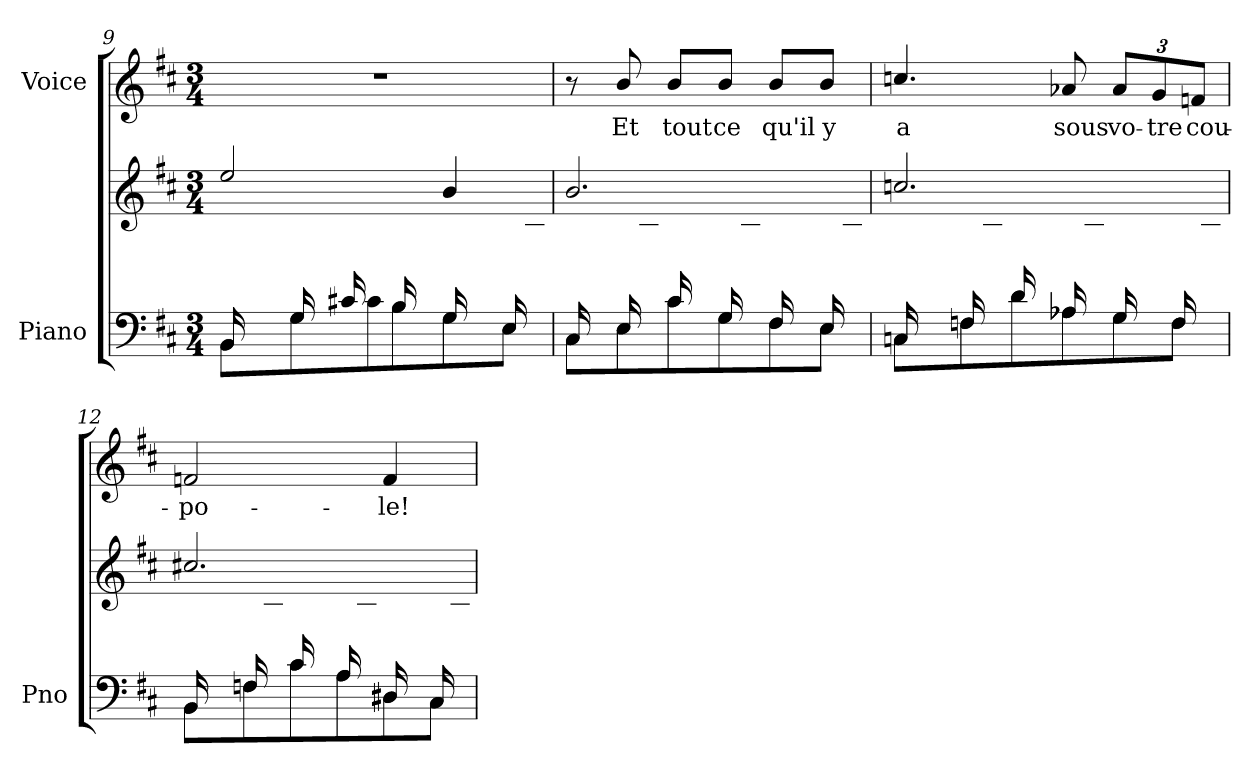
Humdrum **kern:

**kern	**kern	**kern	**text
*part2	*part2	*part1	*part1
*staff3	*staff2	*staff1	*staff1
*I"Piano	*	*I"Voice	*
*I'Pno	*	*	*
!!LO:PB:g=z
*clefF4	*clefG2	*clefG2	*
*k[f#c#]	*k[f#c#]	*k[f#c#]	*
*M3/4	*M3/4	*M3/4	*
=9	=9	=9	=9
*^	*^	*	*
16BB/LL	8BB\L	2ee/	16ryy	2.r	.
16ryy	.	.	16b\ 16cc#X\	.	.
16G/	8G\	.	16ryy	.	.
16ryy	.	.	16e\JJ	.	.
16c#X/LL	8c#\	.	16ryy	.	.
16ryy	.	.	16g\ 16b\	.	.
16B/	8B\	.	16ryy	.	.
16ryy	.	.	16e\JJ	.	.
16G/LL	8G\	4b/	16ryy	.	.
16ryy	.	.	16e\ 16f#\	.	.
16E/	8E\J	.	16ryy	.	.
16ryy	.	.	16B\ 16g\JJ	.	.
=10	=10	=10	=10	=10	=10
16C#/LL	8C#\L	2.b/	16ryy	8r	.
16ryy	.	.	16e\ 16g\	.	.
!	!	!	!	!	!LO:LY:b
16E/	8E\	.	16ryy	8b/	Et
16ryy	.	.	16B\JJ	.	.
!	!	!	!	!	!LO:LY:b
16c#/LL	8c#\	.	16ryy	8b/L	tout
16ryy	.	.	16e\ 16g\	.	.
!	!	!	!	!	!LO:LY:b
16G/	8G\	.	16ryy	8b/J	ce
16ryy	.	.	16B\JJ	.	.
!	!	!	!	!	!LO:LY:b
16F#/LL	8F#\	.	16ryy	8b/L	qu'il
16ryy	.	.	16e\ 16g\	.	.
!	!	!	!	!	!LO:LY:b
16E/	8E\J	.	16ryy	8b/J	y
16ryy	.	.	16B\JJ	.	.
=11	=11	=11	=11	=11	=11
!	!	!	!	!	!LO:LY:b
16Cn/LL	8C\L	2.ccn/	16ryy	4.ccn/	a
16ryy	.	.	16fn\ 16a-X\	.	.
16Fn/	8F\	.	16ryy	.	.
16ryy	.	.	16cn\JJ	.	.
16d/LL	8d\	.	16ryy	.	.
16ryy	.	.	16f\ 16a-\	.	.
!	!	!	!	!	!LO:LY:b
16A-X/	8A-\	.	16ryy	8a-X/	sous
16ryy	.	.	16c\JJ	.	.
!	!	!	!	!	!LO:LY:b
16G/LL	8G\	.	16ryy	12a-/L	vo-
16ryy	.	.	16f\ 16a-\	.	.
!	!	!	!	!	!LO:LY:b
.	.	.	.	12g/	-tre
16F/	8F\J	.	16ryy	.	.
!	!	!	!	!	!LO:LY:b
.	.	.	.	12fn/J	cou-
16ryy	.	.	16c\JJ	.	.
!!LO:LB:g=z
=12	=12	=12	=12	=12	=12
!	!	!	!	!	!LO:LY:b
16BB/LL	8BB\L	2.cc#X/	16ryy	2fn/	-po-
16ryy	.	.	16fn\ 16an\	.	.
16Fn/	8F\	.	16ryy	.	.
16ryy	.	.	16c#X\JJ	.	.
16c#/LL	8c#\	.	16ryy	.	.
16ryy	.	.	16f\ 16a\	.	.
16A/	8A\	.	16ryy	.	.
16ryy	.	.	16c#\JJ	.	.
!	!	!	!	!	!LO:LY:b
16D#X/LL	8D#\	.	16ryy	4f/	-le!
16ryy	.	.	16f\ 16a\	.	.
16C#/	8C#\J	.	16ryy	.	.
16ryy	.	.	16c#\JJ	.	.
*v	*v	*	*	*	*
*	*v	*v	*	*
=	=	=	=
*-	*-	*-	*-
